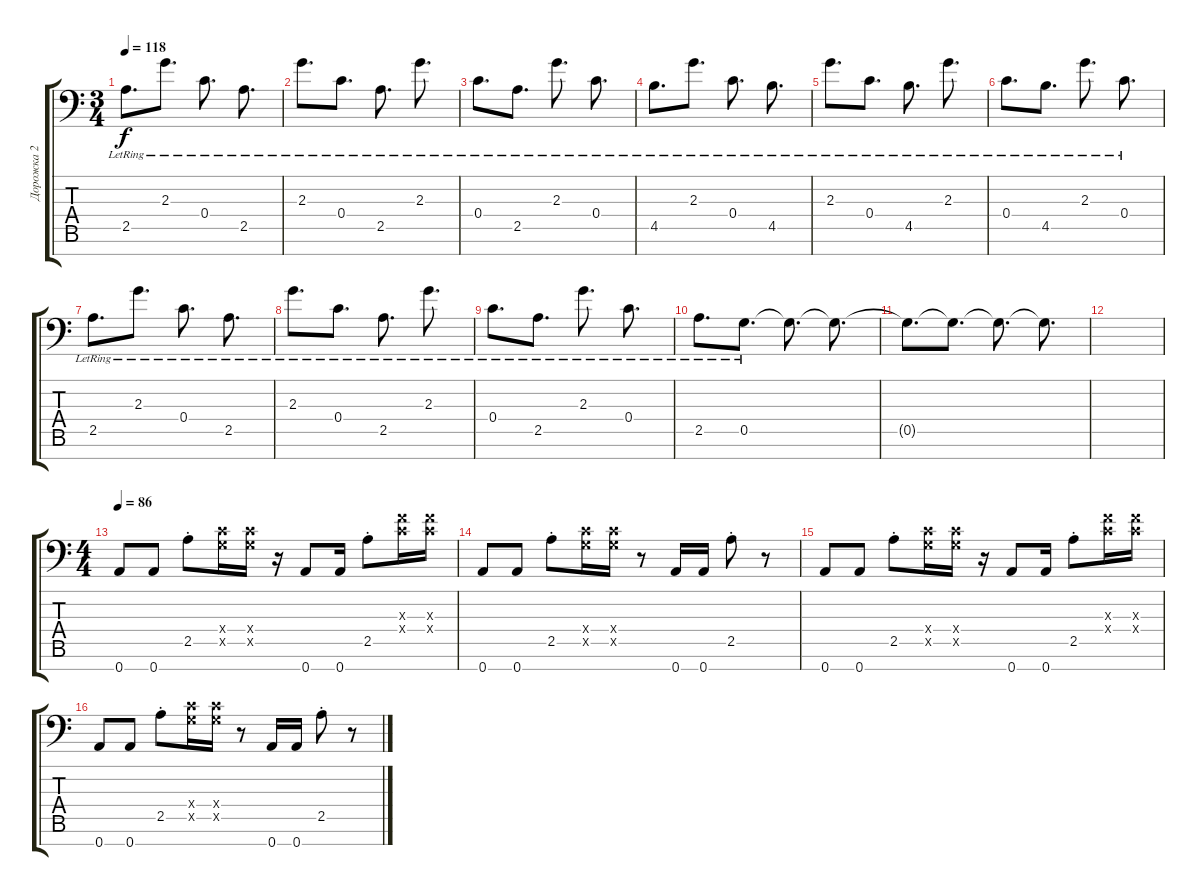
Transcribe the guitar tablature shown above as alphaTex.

\track ("Дорожка 2" "Дорожка 2") {instrument overdrivenguitar}
\staff {score tabs}
\tuning (D4 A3 F3 C3 G2 D2 A1) {hide}
\ts (3 4)
\tempo 118
\clef f4
\ks c
2.5{lr}.8{d dy f} 2.3{lr}.8{d} 0.4{lr}.8{d} 2.5{lr}.8{d} |
2.3{lr}.8{d} 0.4{lr}.8{d} 2.5{lr}.8{d} 2.3{lr}.8{d} |
0.4{lr}.8{d} 2.5{lr}.8{d} 2.3{lr}.8{d} 0.4{lr}.8{d} |
4.5{lr}.8{d} 2.3{lr}.8{d} 0.4{lr}.8{d} 4.5{lr}.8{d} |
2.3{lr}.8{d} 0.4{lr}.8{d} 4.5{lr}.8{d} 2.3{lr}.8{d} |
0.4{lr}.8{d} 4.5{lr}.8{d} 2.3{lr}.8{d} 0.4{lr}.8{d} |
2.5{lr}.8{d} 2.3{lr}.8{d} 0.4{lr}.8{d} 2.5{lr}.8{d} |
2.3{lr}.8{d} 0.4{lr}.8{d} 2.5{lr}.8{d} 2.3{lr}.8{d} |
0.4{lr}.8{d} 2.5{lr}.8{d} 2.3{lr}.8{d} 0.4{lr}.8{d} |
2.5{lr}.8{d} 0.5{lr}.8{d} 0.5{t}.8{d} 0.5{t}.8{d} |
0.5{t}.8{d} 0.5{t}.8{d} 0.5{t}.8{d} 0.5{t}.8{d} |
|
\ts (4 4)
\tempo 86
0.7.8{volume 16 instrument overdrivenguitar} 0.7.8 2.5{st}.8 (0.4{x} 0.5{x}).16 (0.4{x} 0.5{x}).16 r.16 0.7.8 0.7.16 2.5{st}.8 (0.3{x} 0.4{x}).16 (0.3{x} 0.4{x}).16 |
0.7.8 0.7.8 2.5{st}.8 (0.4{x} 0.5{x}).16 (0.4{x} 0.5{x}).16 r.8 0.7.16 0.7.16 2.5{st}.8 r.8 |
0.7.8 0.7.8 2.5{st}.8 (0.4{x} 0.5{x}).16 (0.4{x} 0.5{x}).16 r.16 0.7.8 0.7.16 2.5{st}.8 (0.3{x} 0.4{x}).16 (0.3{x} 0.4{x}).16 |
0.7.8 0.7.8 2.5{st}.8 (0.4{x} 0.5{x}).16 (0.4{x} 0.5{x}).16 r.8 0.7.16 0.7.16 2.5{st}.8 r.8
